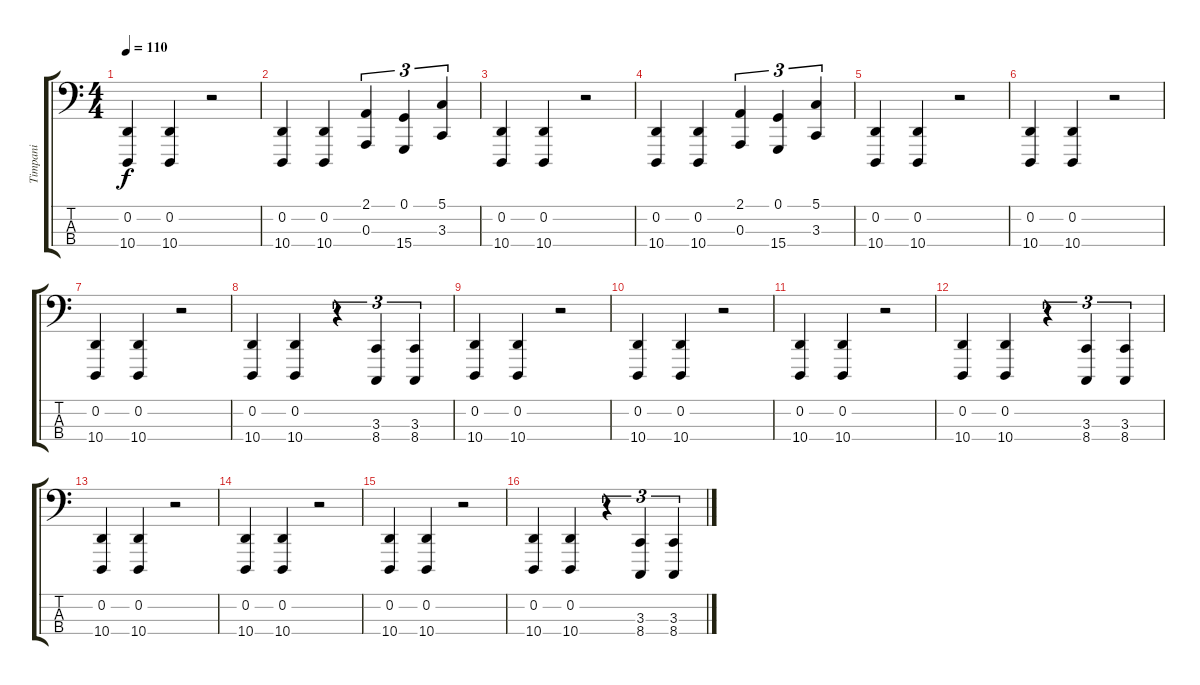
\track ("Timpani" "Timpani") {instrument timpani}
\staff {score tabs}
\tuning (G2 D2 A1 E0) {hide}
\ts (4 4)
\tempo 110
\clef f4
\ks c
(0.2 10.4).4{dy f} (0.2 10.4).4 r.2 |
(0.2 10.4).4 (0.2 10.4).4 (2.1 0.3).4{tu (3 2)} (0.1 15.4).4{tu (3 2)} (5.1 3.3).4{tu (3 2)} |
(0.2 10.4).4 (0.2 10.4).4 r.2 |
(0.2 10.4).4 (0.2 10.4).4 (2.1 0.3).4{tu (3 2)} (0.1 15.4).4{tu (3 2)} (5.1 3.3).4{tu (3 2)} |
(0.2 10.4).4 (0.2 10.4).4 r.2 |
(0.2 10.4).4 (0.2 10.4).4 r.2 |
(0.2 10.4).4 (0.2 10.4).4 r.2 |
(0.2 10.4).4 (0.2 10.4).4 r.4{tu (3 2)} (3.3 8.4).4{tu (3 2)} (3.3 8.4).4{tu (3 2)} |
(0.2 10.4).4 (0.2 10.4).4 r.2 |
(0.2 10.4).4 (0.2 10.4).4 r.2 |
(0.2 10.4).4 (0.2 10.4).4 r.2 |
(0.2 10.4).4 (0.2 10.4).4 r.4{tu (3 2)} (3.3 8.4).4{tu (3 2)} (3.3 8.4).4{tu (3 2)} |
(0.2 10.4).4 (0.2 10.4).4 r.2 |
(0.2 10.4).4 (0.2 10.4).4 r.2 |
(0.2 10.4).4 (0.2 10.4).4 r.2 |
(0.2 10.4).4 (0.2 10.4).4 r.4{tu (3 2)} (3.3 8.4).4{tu (3 2)} (3.3 8.4).4{tu (3 2)}
